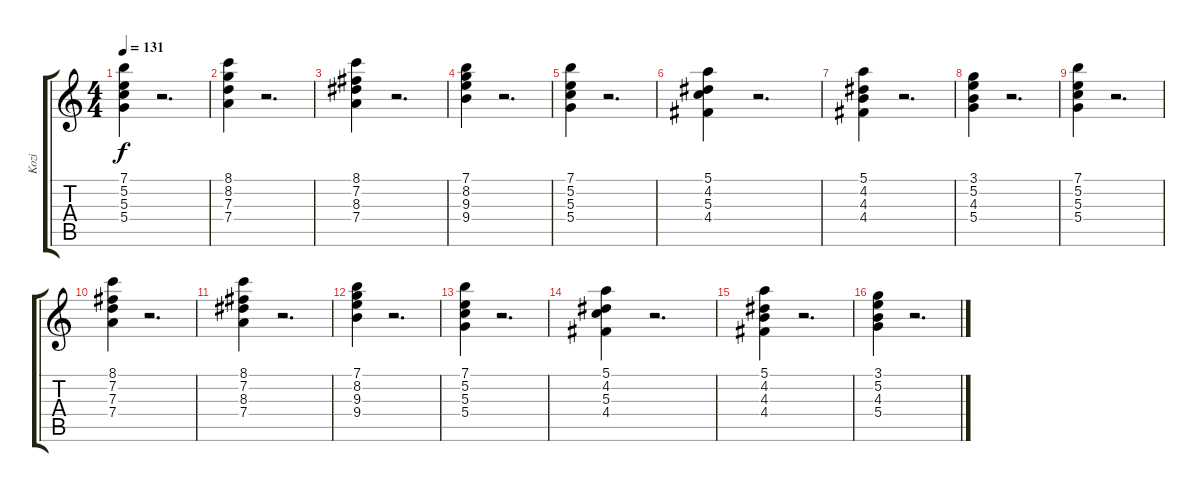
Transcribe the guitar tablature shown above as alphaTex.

\track ("Kozi" "Kozi") {instrument acousticguitarsteel}
\staff {score tabs}
\tuning (E4 B3 G3 D3 A2 E2) {hide}
\ts (4 4)
\tempo 131
\clef g2
\ks c
(7.1 5.2 5.3 5.4).4{dy f} r.2{d} |
(8.1 8.2 7.3 7.4).4 r.2{d} |
(8.1 7.2 8.3 7.4).4 r.2{d} |
(7.1 8.2 9.3 9.4).4 r.2{d} |
(7.1 5.2 5.3 5.4).4 r.2{d} |
(5.1 4.2 5.3 4.4).4 r.2{d} |
(5.1 4.2 4.3 4.4).4 r.2{d} |
(3.1 5.2 4.3 5.4).4 r.2{d} |
(7.1 5.2 5.3 5.4).4 r.2{d} |
(8.1 7.2 7.3 7.4).4 r.2{d} |
(8.1 7.2 8.3 7.4).4 r.2{d} |
(7.1 8.2 9.3 9.4).4 r.2{d} |
(7.1 5.2 5.3 5.4).4 r.2{d} |
(5.1 4.2 5.3 4.4).4 r.2{d} |
(5.1 4.2 4.3 4.4).4 r.2{d} |
(3.1 5.2 4.3 5.4).4 r.2{d}
